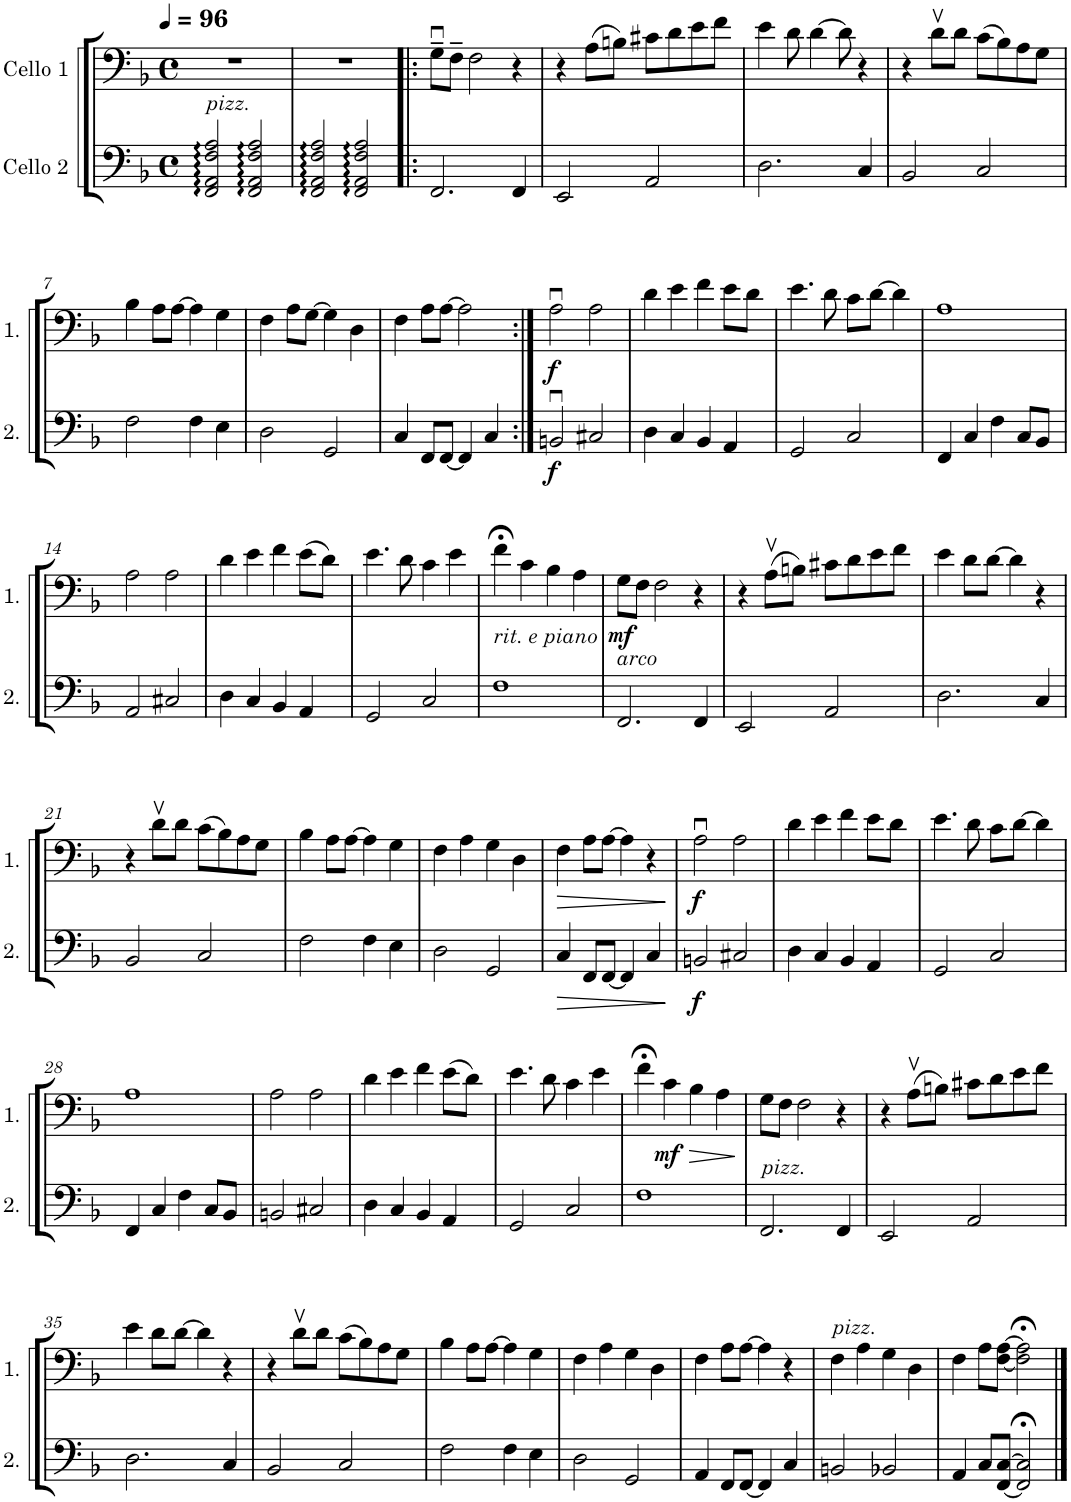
**kern	**dynam	**kern	**dynam
*part2	*part2	*part1	*part1
*staff2	*staff2	*staff1	*staff1
*I"Cello 2	*	*I"Cello 1	*
*clefF4	*	*clefF4	*
*k[b-]	*	*k[b-]	*
*M4/4	*	*M4/4	*
*met(c)	*	*met(c)	*
*MM96	*	*MM96	*
=1	=1	=1	=1
!LO:TX:a:i:t=pizz.	!	!	!
2FF/:: 2AA/:: 2F/:: 2A/::	.	1r	.
2FF/:: 2AA/:: 2F/:: 2A/::	.	.	.
=2	=2	=2	=2
2FF/:: 2AA/:: 2F/:: 2A/::	.	1r	.
2FF/:: 2AA/:: 2F/:: 2A/::	.	.	.
=3!|:	=3!|:	=3!|:	=3!|:
2.FF/	.	8Gu~\L	.
.	.	8F~\J	.
.	.	2F\	.
4FF/	.	4r	.
=4	=4	=4	=4
2EE/	.	4r	.
.	.	(8A\L	.
.	.	8Bn\J)	.
2AA/	.	8c#X\L	.
.	.	8d\	.
.	.	8e\	.
.	.	8f\J	.
=5	=5	=5	=5
2.D\	.	4e\	.
.	.	8d\	.
.	.	[4d\	.
.	.	8d\]	.
4C/	.	4r	.
=6	=6	=6	=6
2BB-/	.	4r	.
.	.	8dv\L	.
.	.	8d\J	.
2C/	.	(8c\L	.
.	.	8B-\)	.
.	.	8A\	.
.	.	8G\J	.
!!LO:LB:g=z
=7	=7	=7	=7
2F\	.	4B-\	.
.	.	8A\L	.
.	.	[8A\J	.
4F\	.	4A\]	.
4E\	.	4G\	.
=8	=8	=8	=8
2D\	.	4F\	.
.	.	8A\L	.
.	.	[8G\J	.
2GG/	.	4G\]	.
.	.	4D\	.
=9	=9	=9	=9
4C/	.	4F\	.
8FF/L	.	8A\L	.
[8FF/J	.	[8A\J	.
4FF/]	.	2A\]	.
4C/	.	.	.
=10:|!	=10:|!	=10:|!	=10:|!
!	!LO:DY:b	!	!LO:DY:b
2BBnu/	f	2Au\	f
2C#X/	.	2A\	.
=11	=11	=11	=11
4D\	.	4d\	.
4C/	.	4e\	.
4BB-/	.	4f\	.
4AA/	.	8e\L	.
.	.	8d\J	.
=12	=12	=12	=12
2GG/	.	4.e\	.
.	.	8d\	.
2C/	.	8c\L	.
.	.	[8d\J	.
.	.	4d\]	.
=13	=13	=13	=13
4FF/	.	1A	.
4C/	.	.	.
4F\	.	.	.
8C/L	.	.	.
8BB-/J	.	.	.
!!LO:LB:g=z
=14	=14	=14	=14
2AA/	.	2A\	.
2C#X/	.	2A\	.
=15	=15	=15	=15
4D\	.	4d\	.
4C/	.	4e\	.
4BB-/	.	4f\	.
4AA/	.	(8e\L	.
.	.	8d\J)	.
=16	=16	=16	=16
2GG/	.	4.e\	.
.	.	8d\	.
2C/	.	4c\	.
.	.	4e\	.
=17	=17	=17	=17
!	!	!LO:TX:b:i:t=rit. e piano	!
1F	.	4f;<\	.
.	.	4c\	.
.	.	4B-\	.
.	.	4A\	.
=18	=18	=18	=18
!LO:TX:a:i:t=arco	!	!	!
!	!	!	!LO:DY:b
2.FF/	.	8G\L	mf
.	.	8F\J	.
.	.	2F\	.
4FF/	.	4r	.
=19	=19	=19	=19
2EE/	.	4r	.
.	.	(8Av\L	.
.	.	8Bn\J)	.
2AA/	.	8c#X\L	.
.	.	8d\	.
.	.	8e\	.
.	.	8f\J	.
=20	=20	=20	=20
2.D\	.	4e\	.
.	.	8d\L	.
.	.	[8d\J	.
.	.	4d\]	.
4C/	.	4r	.
!!LO:LB:g=z
=21	=21	=21	=21
2BB-/	.	4r	.
.	.	8dv\L	.
.	.	8d\J	.
2C/	.	(8c\L	.
.	.	8B-\)	.
.	.	8A\	.
.	.	8G\J	.
=22	=22	=22	=22
2F\	.	4B-\	.
.	.	8A\L	.
.	.	[8A\J	.
4F\	.	4A\]	.
4E\	.	4G\	.
=23	=23	=23	=23
2D\	.	4F\	.
.	.	4A\	.
2GG/	.	4G\	.
.	.	4D\	.
=24	=24	=24	=24
!	!LO:HP:b	!	!LO:HP:b
4C/	>	4F\	>
8FF/L	.	8A\L	.
[8FF/J	.	[8A\J	.
4FF/]	.	4A\]	.
4C/	.	4r	.
.	]	.	]
=25	=25	=25	=25
!	!LO:DY:b	!	!LO:DY:b
2BBn/	f	2Au\	f
2C#X/	.	2A\	.
=26	=26	=26	=26
4D\	.	4d\	.
4C/	.	4e\	.
4BB-/	.	4f\	.
4AA/	.	8e\L	.
.	.	8d\J	.
=27	=27	=27	=27
2GG/	.	4.e\	.
.	.	8d\	.
2C/	.	8c\L	.
.	.	[8d\J	.
.	.	4d\]	.
!!LO:LB:g=z
=28	=28	=28	=28
4FF/	.	1A	.
4C/	.	.	.
4F\	.	.	.
8C/L	.	.	.
8BB-/J	.	.	.
=29	=29	=29	=29
2BBn/	.	2A\	.
2C#X/	.	2A\	.
=30	=30	=30	=30
4D\	.	4d\	.
4C/	.	4e\	.
4BB-/	.	4f\	.
4AA/	.	(8e\L	.
.	.	8d\J)	.
=31	=31	=31	=31
2GG/	.	4.e\	.
.	.	8d\	.
2C/	.	4c\	.
.	.	4e\	.
=32	=32	=32	=32
1F	.	4f;<\	.
!	!	!	!LO:HP:b
!	!	!	!LO:DY:n=1:b
.	.	4c\	> mf
.	.	4B-\	.
.	.	4A\	.
.	.	.	]
=33	=33	=33	=33
!LO:TX:a:i:t=pizz.	!	!	!
2.FF/	.	8G\L	.
.	.	8F\J	.
.	.	2F\	.
4FF/	.	4r	.
=34	=34	=34	=34
2EE/	.	4r	.
.	.	(8Av\L	.
.	.	8Bn\J)	.
2AA/	.	8c#X\L	.
.	.	8d\	.
.	.	8e\	.
.	.	8f\J	.
!!LO:LB:g=z
=35	=35	=35	=35
2.D\	.	4e\	.
.	.	8d\L	.
.	.	[8d\J	.
.	.	4d\]	.
4C/	.	4r	.
=36	=36	=36	=36
2BB-/	.	4r	.
.	.	8dv\L	.
.	.	8d\J	.
2C/	.	(8c\L	.
.	.	8B-\)	.
.	.	8A\	.
.	.	8G\J	.
=37	=37	=37	=37
2F\	.	4B-\	.
.	.	8A\L	.
.	.	[8A\J	.
4F\	.	4A\]	.
4E\	.	4G\	.
=38	=38	=38	=38
2D\	.	4F\	.
.	.	4A\	.
2GG/	.	4G\	.
.	.	4D\	.
=39	=39	=39	=39
4AA/	.	4F\	.
8FF/L	.	8A\L	.
[8FF/J	.	[8A\J	.
4FF/]	.	4A\]	.
4C/	.	4r	.
=40	=40	=40	=40
!	!	!LO:TX:a:i:t=pizz.	!
2BBn/	.	4F\	.
.	.	4A\	.
2BB-X/	.	4G\	.
.	.	4D\	.
=41	=41	=41	=41
4AA/	.	4F\	.
8C/L	.	8A\L	.
[8FF/ [8C/J	.	[8F\ [8A\J	.
2FF/];< 2C/];<	.	2F\];< 2A\];<	.
==	==	==	==
*-	*-	*-	*-
